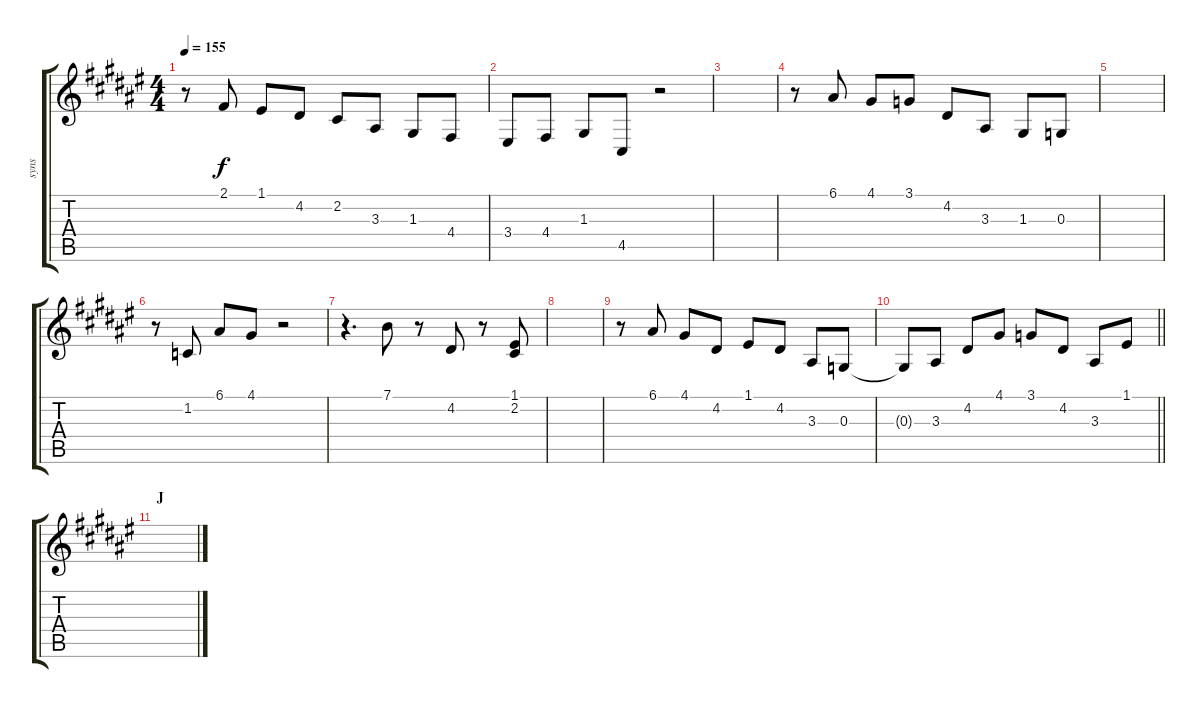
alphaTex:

\track ("syns" "syns") {instrument pizzicatostrings}
\staff {score tabs}
\tuning (E4 B3 G3 D3 A2 E2) {hide}
\ts (4 4)
\tempo 155
\clef g2
\ks f#
r.8{dy f} 2.1.8 1.1.8 4.2.8 2.2.8 3.3.8 1.3.8 4.4.8 |
3.4.8 4.4.8 1.3.8 4.5.8 r.2 |
|
r.8 6.1.8 4.1.8 3.1.8 4.2.8 3.3.8 1.3.8 0.3.8 |
|
r.8 1.2.8 6.1.8 4.1.8 r.2 |
r.4{d} 7.1.8 r.8 4.2.8 r.8 (1.1 2.2).8 |
|
r.8 6.1.8 4.1.8 4.2.8 1.1.8 4.2.8 3.3.8 0.3.8 |
\barLineRight lightlight
0.3{t}.8 3.3.8 4.2.8 4.1.8 3.1.8 4.2.8 3.3.8 1.1.8 |
\section ("" "J")
